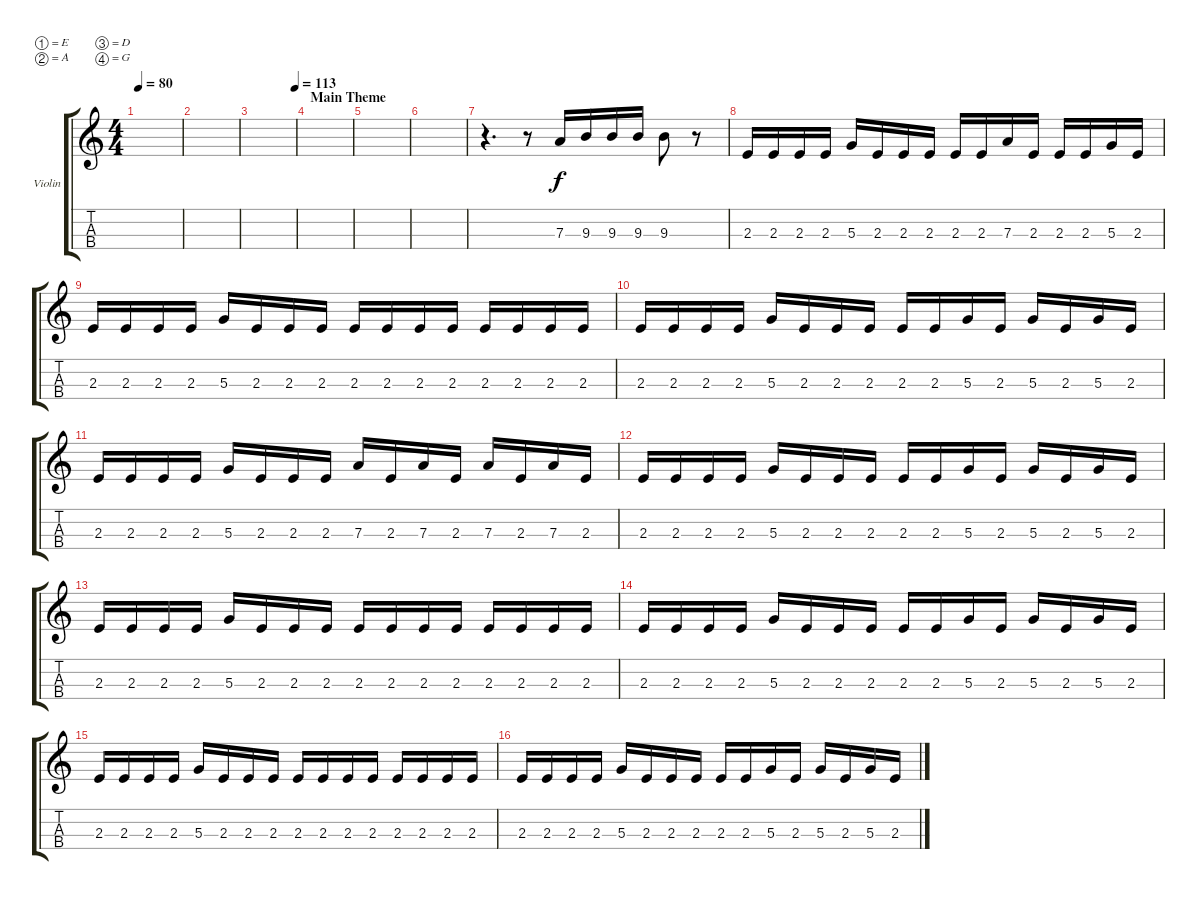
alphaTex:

\defaultSystemsLayout 4
\bracketExtendMode groupsimilarinstruments
\firstSystemTrackNameOrientation horizontal
\otherSystemsTrackNameOrientation horizontal
\track ("Right Strings" "Violin") {instrument violin}
\staff {score tabs}
\tuning (E5 A4 D4 G2)
\ts (4 4)
\tempo 80
\clef g2
\scale
0.333333
\ks c
|
\scale
0.333333 |
\tempo (113 1)
\scale
0.333333 |
\section ("" "Main Theme")
\scale
0.333333 |
\scale
0.333333 |
\scale
0.333333 |
\scale
0.333333 r.4{d} r.8 7.3.16 9.3.16 9.3.16 9.3.16 9.3.8 r.8 |
\scale
0.333333 2.3.16{dy f} 2.3.16 2.3.16 2.3.16 5.3.16 2.3.16 2.3.16 2.3.16 2.3.16 2.3.16 7.3.16 2.3.16 2.3.16 2.3.16 5.3.16 2.3.16 |
\scale
0.333333 2.3.16 2.3.16 2.3.16 2.3.16 5.3.16 2.3.16 2.3.16 2.3.16 2.3.16 2.3.16 2.3.16 2.3.16 2.3.16 2.3.16 2.3.16 2.3.16 |
\scale
0.333333 2.3.16 2.3.16 2.3.16 2.3.16 5.3.16 2.3.16 2.3.16 2.3.16 2.3.16 2.3.16 5.3.16 2.3.16 5.3.16 2.3.16 5.3.16 2.3.16 |
\scale
0.333333 2.3.16 2.3.16 2.3.16 2.3.16 5.3.16 2.3.16 2.3.16 2.3.16 7.3.16 2.3.16 7.3.16 2.3.16 7.3.16 2.3.16 7.3.16 2.3.16 |
\scale
0.333333 2.3.16 2.3.16 2.3.16 2.3.16 5.3.16 2.3.16 2.3.16 2.3.16 2.3.16 2.3.16 5.3.16 2.3.16 5.3.16 2.3.16 5.3.16 2.3.16 |
\scale
0.333333 2.3.16 2.3.16 2.3.16 2.3.16 5.3.16 2.3.16 2.3.16 2.3.16 2.3.16 2.3.16 2.3.16 2.3.16 2.3.16 2.3.16 2.3.16 2.3.16 |
\scale
0.333333 2.3.16 2.3.16 2.3.16 2.3.16 5.3.16 2.3.16 2.3.16 2.3.16 2.3.16 2.3.16 5.3.16 2.3.16 5.3.16 2.3.16 5.3.16 2.3.16 |
\scale
0.333333 2.3.16 2.3.16 2.3.16 2.3.16 5.3.16 2.3.16 2.3.16 2.3.16 2.3.16 2.3.16 2.3.16 2.3.16 2.3.16 2.3.16 2.3.16 2.3.16 |
\scale
0.333333 2.3.16 2.3.16 2.3.16 2.3.16 5.3.16 2.3.16 2.3.16 2.3.16 2.3.16 2.3.16 5.3.16 2.3.16 5.3.16 2.3.16 5.3.16 2.3.16
